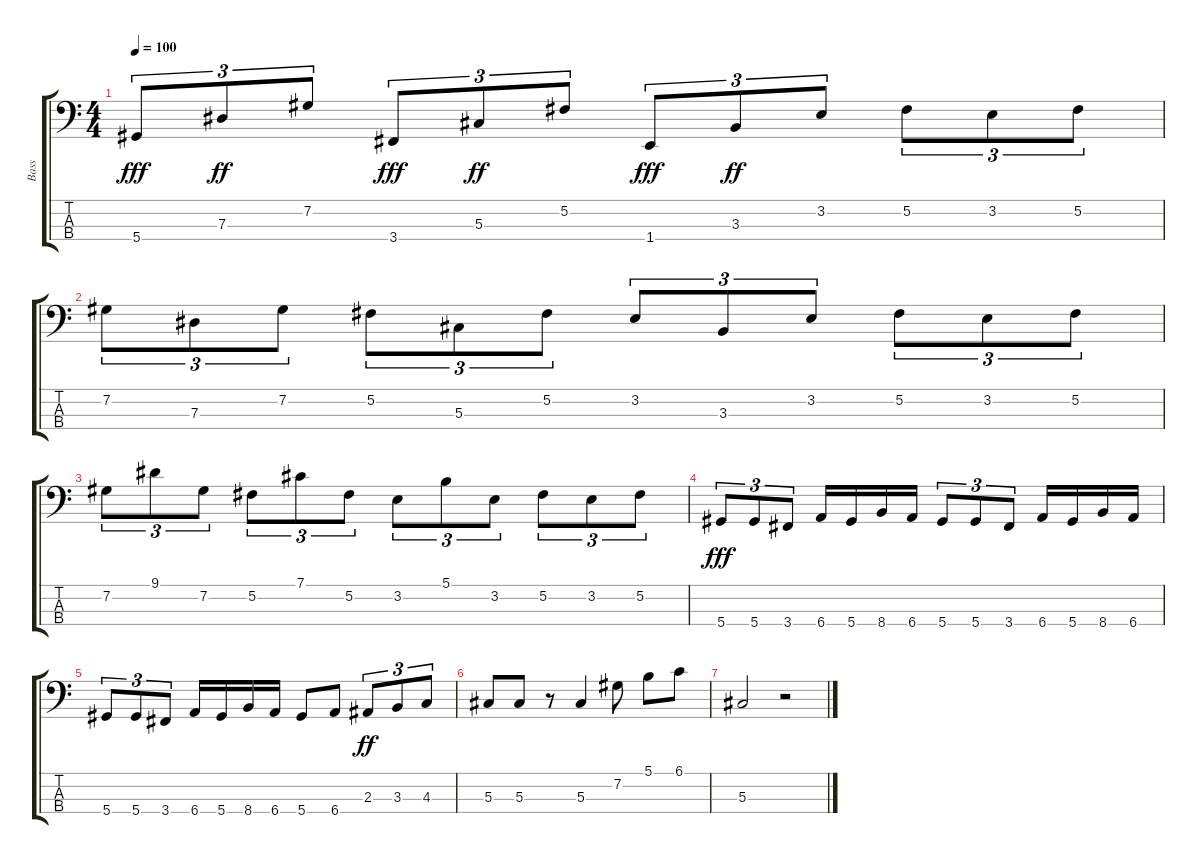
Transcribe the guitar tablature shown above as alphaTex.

\track ("Bass" "Bass") {instrument electricbassfinger}
\staff {score tabs}
\tuning (Gb2 Db2 Ab1 Eb1) {hide}
\ts (4 4)
\tempo 100
\clef f4
\ks c
5.4.8{tu (3 2) dy fff} 7.3.8{tu (3 2) dy ff} 7.2.8{tu (3 2)} 3.4.8{tu (3 2) dy fff} 5.3.8{tu (3 2) dy ff} 5.2.8{tu (3 2)} 1.4.8{tu (3 2) dy fff} 3.3.8{tu (3 2) dy ff} 3.2.8{tu (3 2)} 5.2.8{tu (3 2)} 3.2.8{tu (3 2)} 5.2.8{tu (3 2)} |
7.2.8{tu (3 2)} 7.3.8{tu (3 2)} 7.2.8{tu (3 2)} 5.2.8{tu (3 2)} 5.3.8{tu (3 2)} 5.2.8{tu (3 2)} 3.2.8{tu (3 2)} 3.3.8{tu (3 2)} 3.2.8{tu (3 2)} 5.2.8{tu (3 2)} 3.2.8{tu (3 2)} 5.2.8{tu (3 2)} |
7.2.8{tu (3 2)} 9.1.8{tu (3 2)} 7.2.8{tu (3 2)} 5.2.8{tu (3 2)} 7.1.8{tu (3 2)} 5.2.8{tu (3 2)} 3.2.8{tu (3 2)} 5.1.8{tu (3 2)} 3.2.8{tu (3 2)} 5.2.8{tu (3 2)} 3.2.8{tu (3 2)} 5.2.8{tu (3 2)} |
5.4.8{tu (3 2) dy fff} 5.4.8{tu (3 2)} 3.4.8{tu (3 2)} 6.4.16 5.4.16 8.4.16 6.4.16 5.4.8{tu (3 2)} 5.4.8{tu (3 2)} 3.4.8{tu (3 2)} 6.4.16 5.4.16 8.4.16 6.4.16 |
5.4.8{tu (3 2)} 5.4.8{tu (3 2)} 3.4.8{tu (3 2)} 6.4.16 5.4.16 8.4.16 6.4.16 5.4.8 6.4.8 2.3.8{tu (3 2) dy ff} 3.3.8{tu (3 2)} 4.3.8{tu (3 2)} |
5.3.8 5.3.8 r.8 5.3.4 7.2.8 5.1.8 6.1.8 |
5.3.2 r.2
